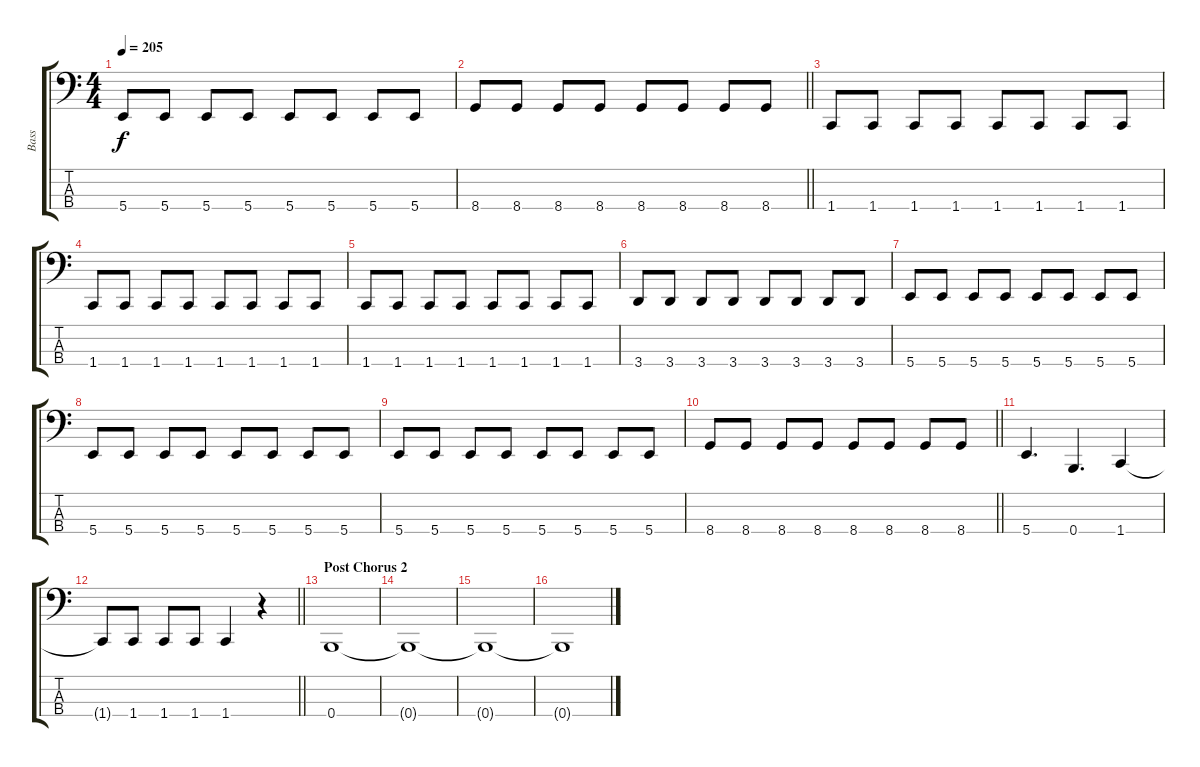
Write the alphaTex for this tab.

\track ("Bass" "Bass") {instrument electricbasspick}
\staff {score tabs}
\tuning (E2 B1 Gb1 B0) {hide}
\ts (4 4)
\tempo 205
\clef f4
\ks c
5.4.8{dy f} 5.4.8 5.4.8 5.4.8 5.4.8 5.4.8 5.4.8 5.4.8 |
\barLineRight lightlight
8.4.8 8.4.8 8.4.8 8.4.8 8.4.8 8.4.8 8.4.8 8.4.8 |
\section ("" "")
1.4.8 1.4.8 1.4.8 1.4.8 1.4.8 1.4.8 1.4.8 1.4.8 |
1.4.8 1.4.8 1.4.8 1.4.8 1.4.8 1.4.8 1.4.8 1.4.8 |
1.4.8 1.4.8 1.4.8 1.4.8 1.4.8 1.4.8 1.4.8 1.4.8 |
3.4.8 3.4.8 3.4.8 3.4.8 3.4.8 3.4.8 3.4.8 3.4.8 |
5.4.8 5.4.8 5.4.8 5.4.8 5.4.8 5.4.8 5.4.8 5.4.8 |
5.4.8 5.4.8 5.4.8 5.4.8 5.4.8 5.4.8 5.4.8 5.4.8 |
5.4.8 5.4.8 5.4.8 5.4.8 5.4.8 5.4.8 5.4.8 5.4.8 |
\barLineRight lightlight
8.4.8 8.4.8 8.4.8 8.4.8 8.4.8 8.4.8 8.4.8 8.4.8 |
\section ("" "")
5.4.4{d} 0.4.4{d} 1.4.4 |
\barLineRight lightlight
1.4{t}.8 1.4.8 1.4.8 1.4.8 1.4.4 r.4 |
\section ("" "Post Chorus 2")
0.4.1 |
0.4{t}.1 |
0.4{t}.1 |
0.4{t}.1
